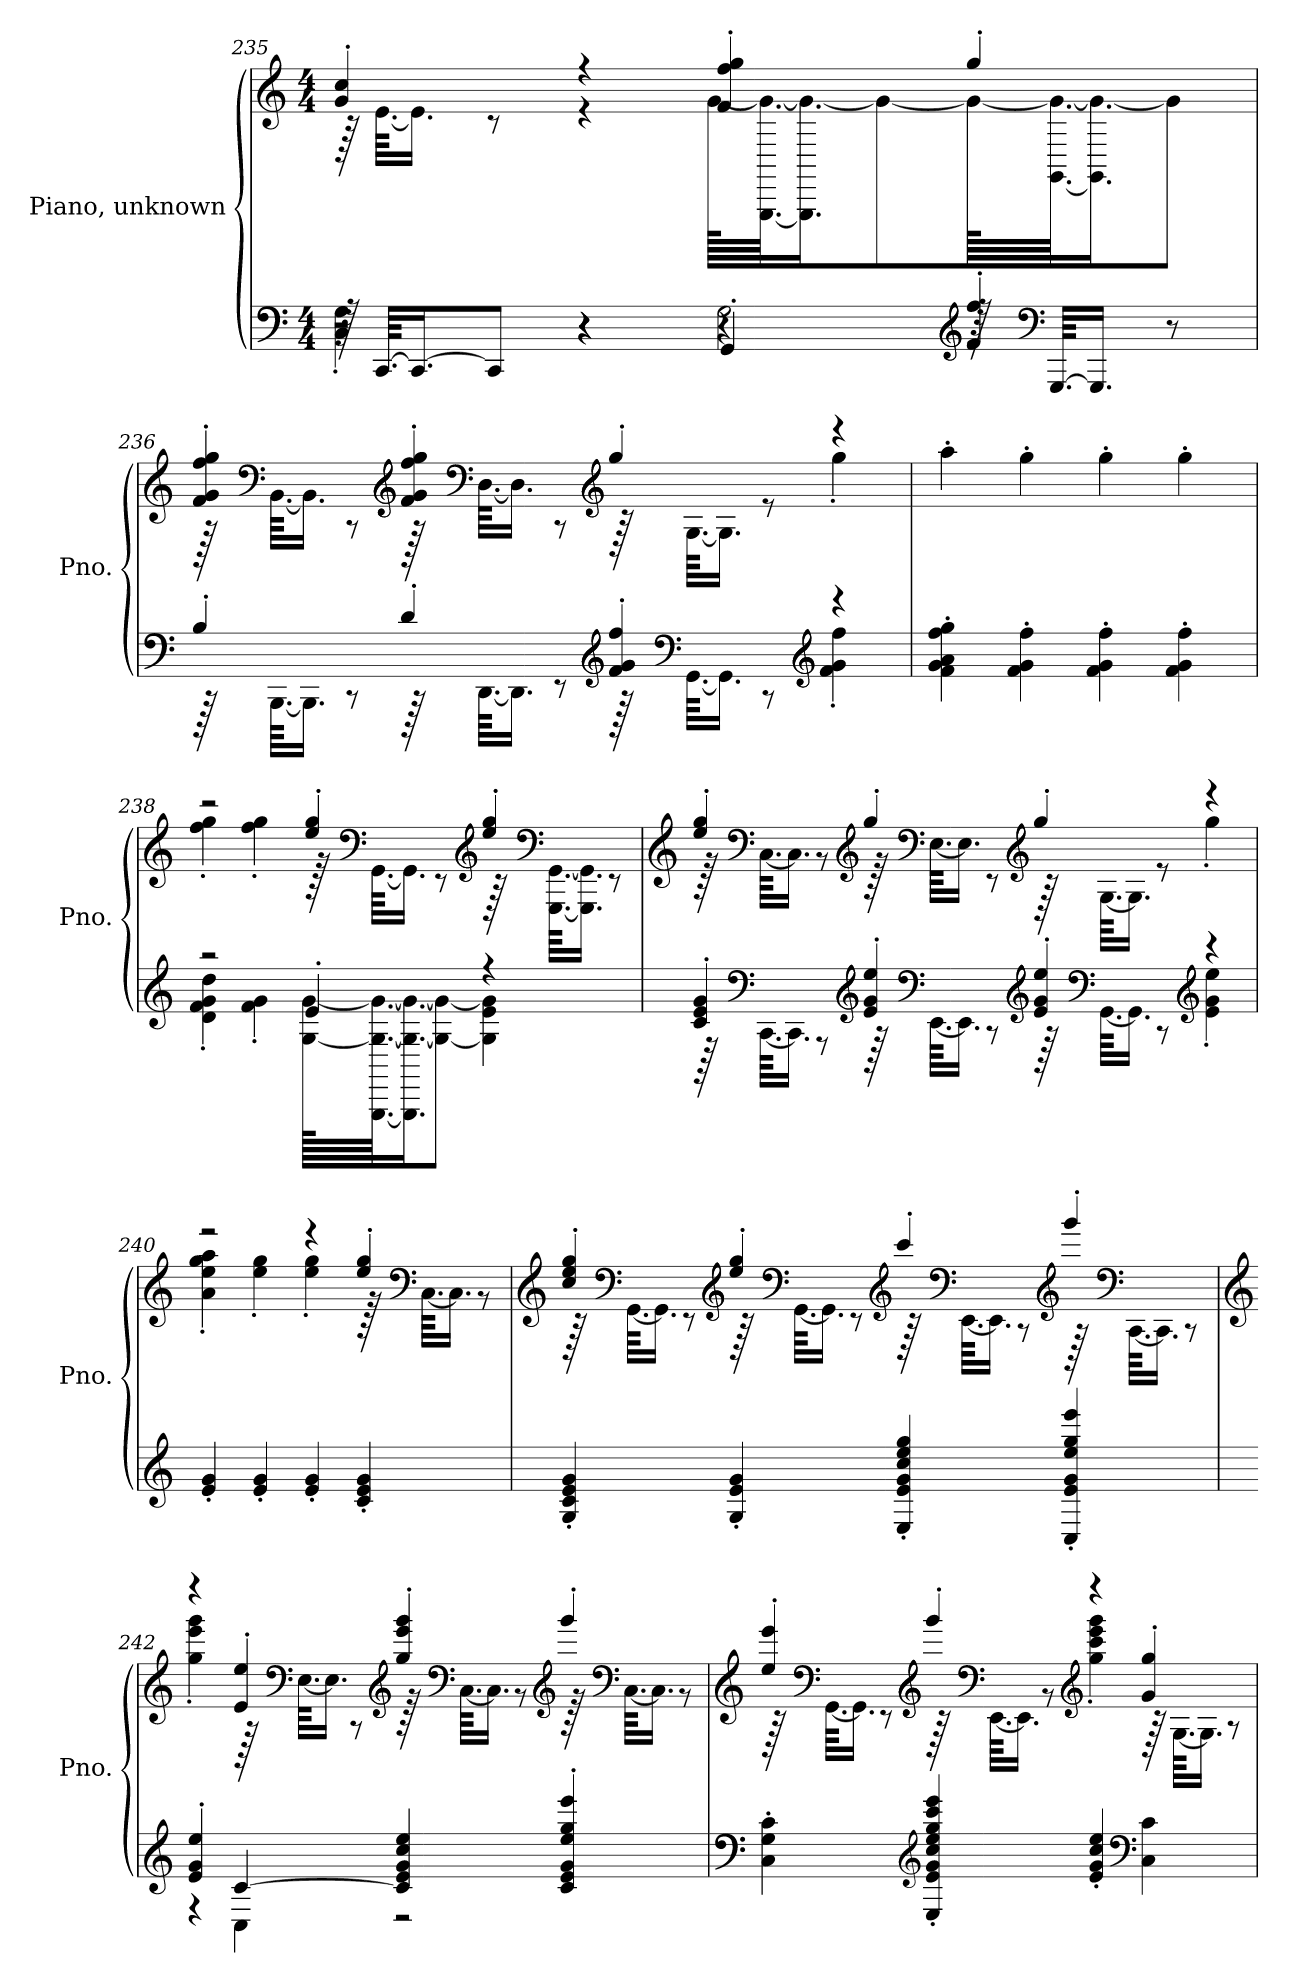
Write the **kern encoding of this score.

**kern	**kern
*part1	*part1
*staff2	*staff1
*I"Piano, unknown	*
*I'Pno.	*
*clefF4	*clefG2
*k[]	*k[]
*M4/4	*M4/4
=235	=235
*^	*^
*	*^	*	*
2r	4C\' 4G\'	128r	4g/' 4cc/'	128r
.	.	[64.CC/KKLL	.	[64.e\KKLL
.	.	16.CC/J_	.	16.e\JJ]
.	.	8CC/J]	.	8r
.	4r	4r	4r	4r
4r	2G\	4GG'/	4f/' 4ff/' 4gg/'	[128g\KLLLL
.	.	.	.	[64.GGG\ 64.g\_JJ
.	.	.	.	16.GGG\] 16.g\_J
.	.	.	.	8g\_
*clefG2	*	*	*	*
4f/' 4ff/'	.	128r	4gg'/	128g\KLLL_
*clefF4	*	*	*	*
.	.	[64.GGG/KKLL	.	[64.GG\ 64.g\_JJ
.	.	16.GGG/JJ]	.	16.GG\] 16.g\_J
.	.	8r	.	8g\J]
*	*v	*v	*	*
!!LO:LB:g=z	!!
=236	=236	=236	=236
4B'/	128r	4f/' 4g/' 4ff/' 4gg/'	128r
*	*	*clefF4	*
.	[64.BBB\KKLL	.	[64.BB\KKLL
.	16.BBB\JJ]	.	16.BB\JJ]
.	8r	.	8r
*	*	*clefG2	*
4d'/	128r	4f/' 4g/' 4ff/' 4gg/'	128r
*	*	*clefF4	*
.	[64.DD\KKLL	.	[64.D\KKLL
.	16.DD\JJ]	.	16.D\JJ]
.	8r	.	8r
*clefG2	*	*clefG2	*
4f/' 4g/' 4ff/'	128r	4gg'/	128r
*clefF4	*	*	*
.	[64.GG\KKLL	.	[64.G\KKLL
.	16.GG\JJ]	.	16.G\JJ]
.	8r	.	8r
*clefG2	*	*	*
4r	4f\' 4g\' 4ff\'	4r	4gg'\
*v	*v	*	*
*	*v	*v
=237	=237
4f\' 4g\' 4a\' 4ff\' 4gg\'	4aa'\
4f\' 4g\' 4ff\'	4gg'\
4f\' 4g\' 4ff\'	4gg'\
4f\' 4g\' 4ff\'	4gg'\
!!LO:LB:g=z
=238	=238
*^	*^
2r	4d\' 4f\' 4g\' 4dd\'	2r	4ff\' 4gg\'
.	4f\' 4g\'	.	4ff\' 4gg\'
4e'/	[128G\ [128g\KLLLL	4ee/' 4gg/'	128r
*	*	*clefF4	*
.	[64.GGG\ 64.G\_ 64.g\_JJ	.	[64.GG\KKLL
.	16.GGG\] 16.G\_ 16.g\_J	.	16.GG\JJ]
.	8G\_ 8g\_J	.	8r
*	*	*clefG2	*
4r	4G\] 4e\ 4g\]	4ee/' 4gg/'	128r
*	*	*clefF4	*
.	.	.	[64.GGG\ [64.GG\KKLL
.	.	.	16.GGG\] 16.GG\]JJ
.	.	.	8r
!!LO:PB:g=z	!!
=239	=239	=239	=239
*	*	*clefG2	*
4c/' 4e/' 4g/'	128r	4ee/' 4gg/'	128r
*clefF4	*	*clefF4	*
.	[64.CC\KKLL	.	[64.C\KKLL
.	16.CC\JJ]	.	16.C\JJ]
.	8r	.	8r
*clefG2	*	*clefG2	*
4e/' 4g/' 4ee/'	128r	4gg'/	128r
*clefF4	*	*clefF4	*
.	[64.EE\KKLL	.	[64.E\KKLL
.	16.EE\JJ]	.	16.E\JJ]
.	8r	.	8r
*clefG2	*	*clefG2	*
4e/' 4g/' 4ee/'	128r	4gg'/	128r
*clefF4	*	*	*
.	[64.GG\KKLL	.	[64.G\KKLL
.	16.GG\JJ]	.	16.G\JJ]
.	8r	.	8r
*clefG2	*	*	*
4r	4e\' 4g\' 4ee\'	4r	4gg'\
*v	*v	*	*
=240	=240	=240
4e/' 4g/'	2r	4a\' 4ee\' 4gg\' 4aa\'
4e/' 4g/'	.	4ee\' 4gg\'
4e/' 4g/'	4r	4ee\' 4gg\'
4c/' 4e/' 4g/'	4ee/' 4gg/'	128r
*	*clefF4	*
.	.	[64.C\KKLL
.	.	16.C\JJ]
.	.	8r
!!LO:LB:g=z	!!
=241	=241	=241
*	*clefG2	*
4G/' 4c/' 4e/' 4g/'	4cc/' 4ee/' 4gg/'	128r
*	*clefF4	*
.	.	[64.GG\KKLL
.	.	16.GG\JJ]
.	.	8r
*	*clefG2	*
4G/' 4e/' 4g/'	4ee/' 4gg/'	128r
*	*clefF4	*
.	.	[64.GG\KKLL
.	.	16.GG\JJ]
.	.	8r
*	*clefG2	*
4E/' 4e/' 4g/' 4cc/' 4ee/' 4gg/'	4ccc'/	128r
*	*clefF4	*
.	.	[64.EE\KKLL
.	.	16.EE\JJ]
.	.	8r
*	*clefG2	*
4C/' 4e/' 4g/' 4ee/' 4gg/' 4eee/'	4ggg'/	128r
*	*clefF4	*
.	.	[64.CC\KKLL
.	.	16.CC\JJ]
.	.	8r
!!LO:LB:g=z	!!
=242	=242	=242
*	*clefG2	*
*^	*	*
4e/' 4g/' 4ee/'	4r	4r	4gg\' 4eee\' 4ggg\'
[4c/	4C\	4e/' 4ee/'	128r
*	*	*clefF4	*
.	.	.	[64.E\KKLL
.	.	.	16.E\JJ]
.	.	.	8r
*	*	*clefG2	*
4c/] 4e/ 4g/ 4cc/ 4ee/	2r	4gg/' 4eee/' 4ggg/'	128r
*	*	*clefF4	*
.	.	.	[64.C\KKLL
.	.	.	16.C\JJ]
.	.	.	8r
*	*	*clefG2	*
4c/' 4e/' 4g/' 4ee/' 4gg/' 4eee/'	.	4ggg'/	128r
*	*	*clefF4	*
.	.	.	[64.C\KKLL
.	.	.	16.C\JJ]
.	.	.	8r
*v	*v	*	*
!!LO:LB:g=z	!!
=243	=243	=243
*clefF4	*clefG2	*
4C\' 4G\' 4c\'	4ee/' 4eee/'	128r
*	*clefF4	*
.	.	[64.GG\KKLL
.	.	16.GG\JJ]
.	.	8r
*clefG2	*clefG2	*
4E/' 4e/' 4g/' 4cc/' 4ee/' 4gg/' 4ccc/' 4eee/'	4ggg'/	128r
*	*clefF4	*
.	.	[64.EE\KKLL
.	.	16.EE\JJ]
.	.	8r
*	*clefG2	*
4e/' 4g/' 4cc/' 4ee/'	4r	4gg\' 4ccc\' 4eee\' 4ggg\'
*clefF4	*	*
4C\ 4c\	4g/' 4gg/'	128r
.	.	[64.G\KKLL
.	.	16.G\JJ]
.	.	8r
*	*v	*v
=	=
*-	*-
